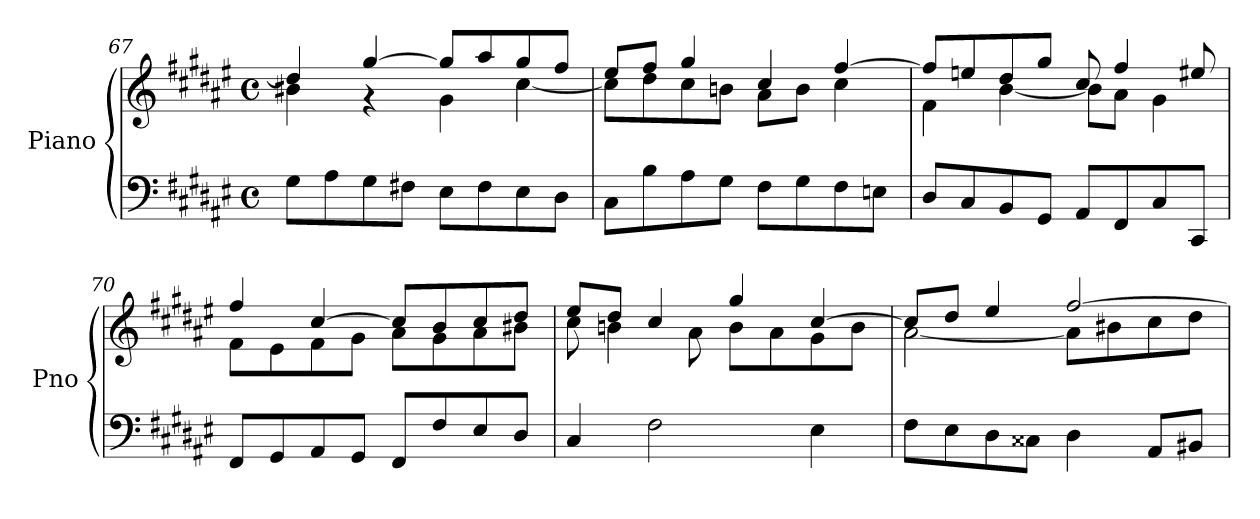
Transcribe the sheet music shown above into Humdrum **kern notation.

**kern	**kern
*part1	*part1
*staff2	*staff1
*I"Piano	*
*I'Pno	*
*clefF4	*clefG2
*k[f#c#g#d#a#e#]	*k[f#c#g#d#a#e#]
*M4/4	*M4/4
*met(c)	*met(c)
=67	=67
*	*^
8G#\L	4dd#/]	4b#X\
8A#\	.	.
8G#\	[4gg#/	4r
8F#X\J	.	.
8E#\L	8gg#/L]	4g#\
8F#\	8aa#/	.
8E#\	8gg#/	[4cc#\
8D#\J	8ff#/J	.
=68	=68	=68
8C#\L	8ee#/L	8cc#\L]
8B\	8ff#/J	8dd#\
8A#\	4gg#/	8cc#\
8G#\J	.	8bn\J
8F#\L	4cc#/	8a#\L
8G#\	.	8b\J
8F#\	[4ff#/	4cc#\
8En\J	.	.
=69	=69	=69
8D#/L	8ff#/L]	4f#\
8C#/	8een/	.
8BB/	8dd#/	[4b\
8GG#/J	8gg#/J	.
8AA#/L	8cc#/	8b\L]
8FF#/	4ff#/	8a#\J
8C#/	.	4g#\
8CC#/J	8ee#X/	.
!!LO:PB:g=z	!!
=70	=70	=70
8FF#/L	4ff#/	8f#\L
8GG#/	.	8e#\
8AA#/	[4cc#/	8f#\
8GG#/J	.	8g#\J
8FF#/L	8cc#/L]	8a#\L
8F#/	8b/	8g#\
8E#/	8cc#/	8a#\
8D#/J	8dd#/J	8b#X\J
=71	=71	=71
4C#/	8ee#/L	8cc#\
.	8dd#/J	4bn\
2F#\	4cc#/	.
.	.	8a#\
.	4gg#/	8b\L
.	.	8a#\
4E#\	[4cc#/	8g#\
.	.	8b\J
=72	=72	=72
8F#\L	8cc#/L]	[2a#\
8E#\	8dd#/J	.
8D#\	4ee#/	.
8C##X\J	.	.
4D#\	[2ff#/	8a#\L]
.	.	8b#X\
8AA#/L	.	8cc#\
8BB#X/J	.	8dd#\J
*	*v	*v
=	=
*-	*-
